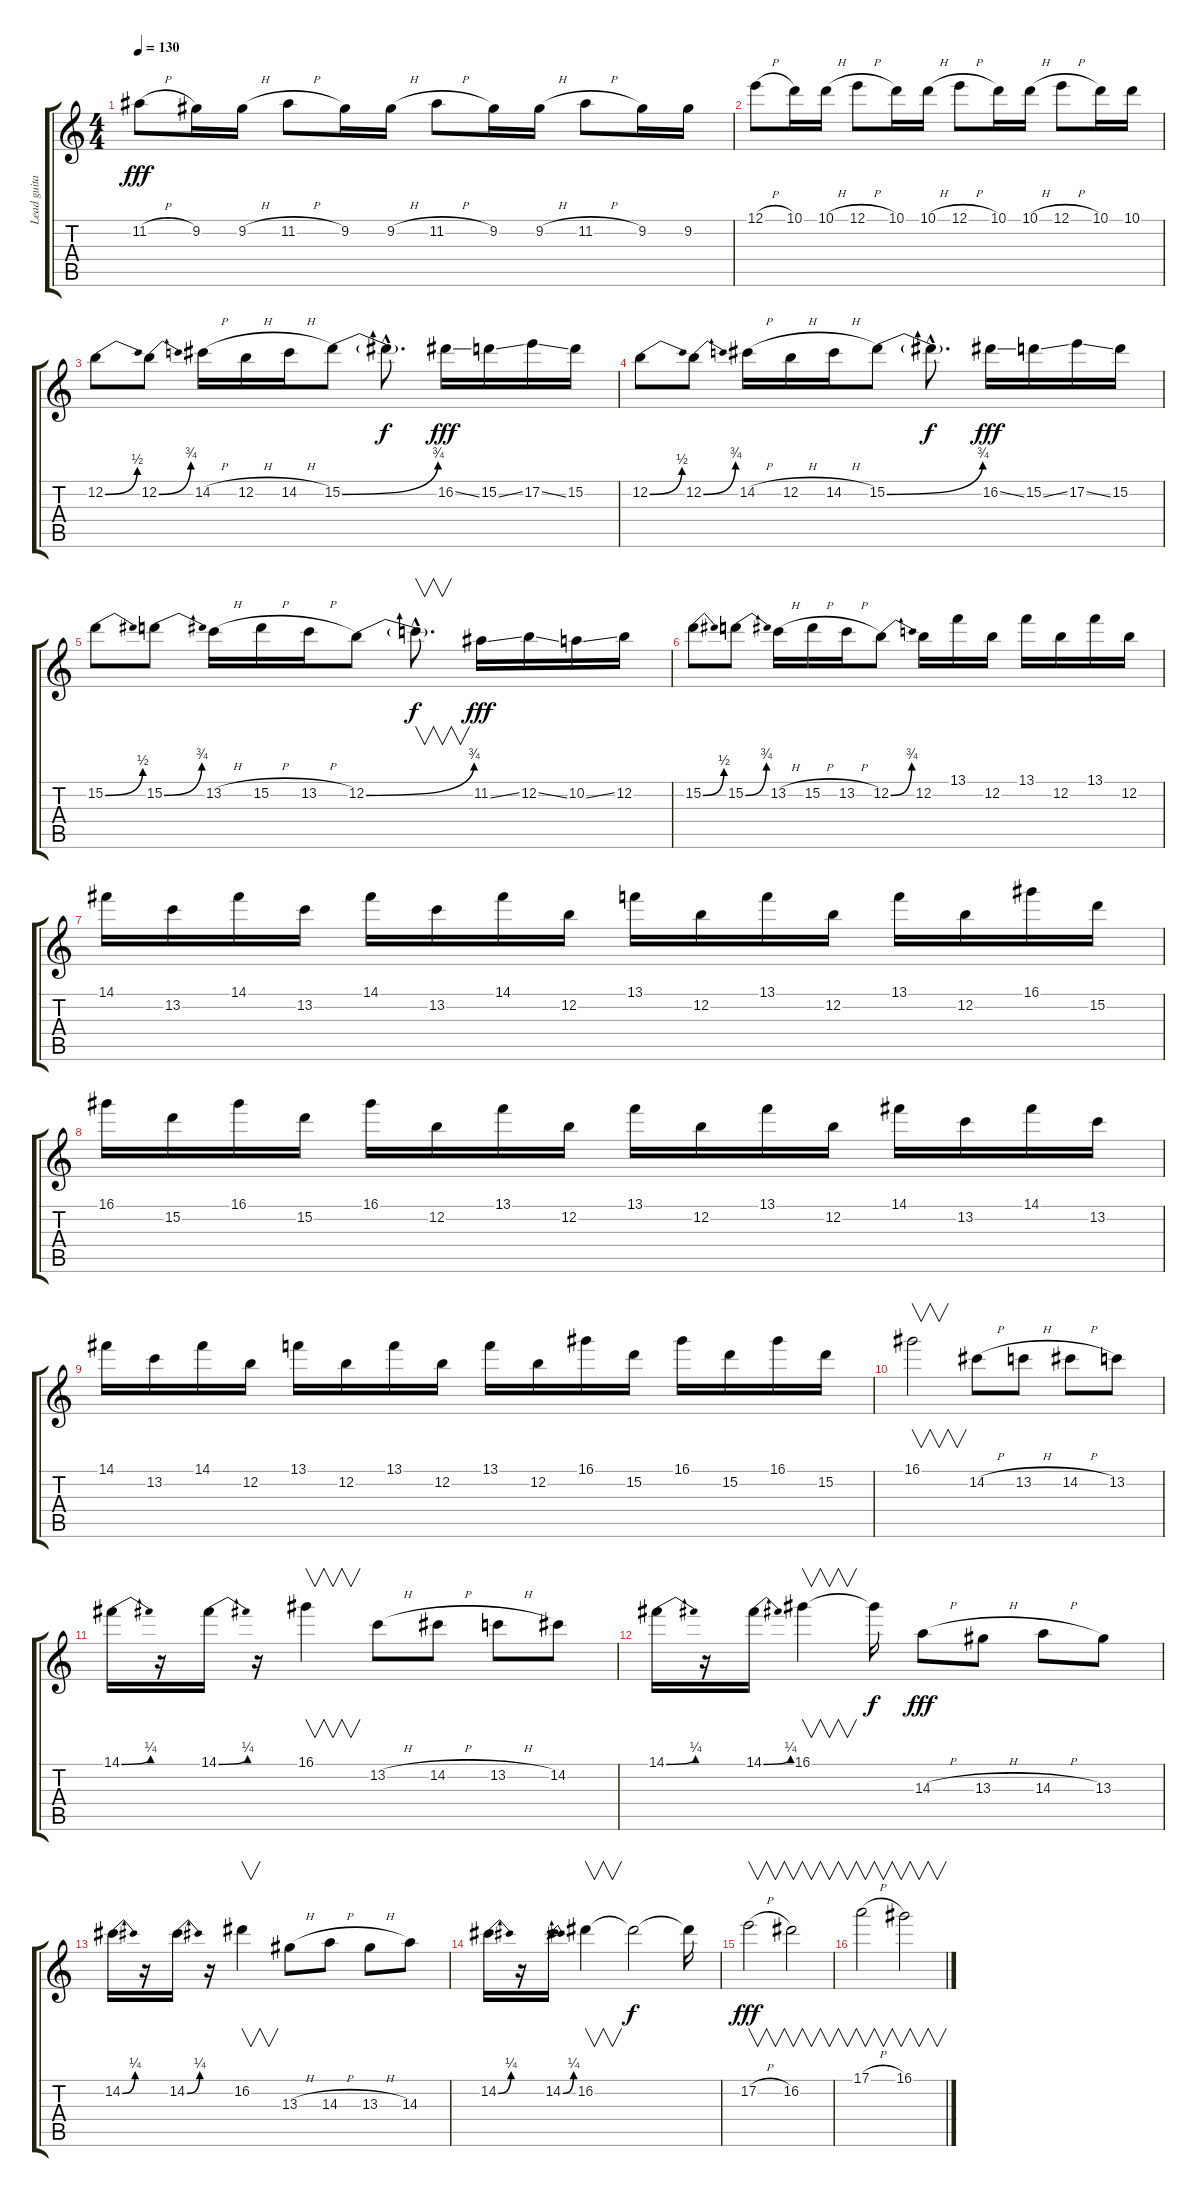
\track ("Lead guitar" "Lead guita") {instrument overdrivenguitar}
\staff {score tabs}
\tuning (E4 B3 G3 D3 A2 E2) {hide}
\ts (4 4)
\tempo 130
\clef g2
\ks c
11.2{h}.8{dy fff} 9.2.16 9.2{h}.16 11.2{h}.8 9.2.16 9.2{h}.16 11.2{h}.8 9.2.16 9.2{h}.16 11.2{h}.8 9.2.16 9.2.16 |
12.1{h}.8 10.1.16 10.1{h}.16 12.1{h}.8 10.1.16 10.1{h}.16 12.1{h}.8 10.1.16 10.1{h}.16 12.1{h}.8 10.1.16 10.1.16 |
12.2{be (bend 0 0 60 2)}.8 12.2{be (bend 0 0 60 3)}.8 14.2{h}.16 12.2{h}.16 14.2{h}.16 15.2{be (bend 0 0 60 3)}.8 15.2{hac t}.8{d dy f} 16.2{ss}.16{dy fff} 15.2{ss}.16 17.2{ss}.16 15.2.16 |
12.2{be (bend 0 0 60 2)}.8 12.2{be (bend 0 0 60 3)}.8 14.2{h}.16 12.2{h}.16 14.2{h}.16 15.2{be (bend 0 0 60 3)}.8 15.2{hac t}.8{d dy f} 16.2{ss}.16{dy fff} 15.2{ss}.16 17.2{ss}.16 15.2.16 |
15.2{be (bend 0 0 60 2)}.8 15.2{be (bend 0 0 60 3)}.8 13.2{h}.16 15.2{h}.16 13.2{h}.16 12.2{be (bend 0 0 60 3)}.8 12.2{hac t}.8{v d dy f} 11.2{ss}.16{dy fff} 12.2{ss}.16 10.2{ss}.16 12.2.16 |
15.2{be (bend 0 0 60 2)}.8 15.2{be (bend 0 0 60 3)}.8 13.2{h}.16 15.2{h}.16 13.2{h}.16 12.2{be (bend 0 0 60 3)}.8 12.2.16 13.1.16 12.2.16 13.1.16 12.2.16 13.1.16 12.2.16 |
14.1.16 13.2.16 14.1.16 13.2.16 14.1.16 13.2.16 14.1.16 12.2.16 13.1.16 12.2.16 13.1.16 12.2.16 13.1.16 12.2.16 16.1.16 15.2.16 |
16.1.16 15.2.16 16.1.16 15.2.16 16.1.16 12.2.16 13.1.16 12.2.16 13.1.16 12.2.16 13.1.16 12.2.16 14.1.16 13.2.16 14.1.16 13.2.16 |
14.1.16 13.2.16 14.1.16 12.2.16 13.1.16 12.2.16 13.1.16 12.2.16 13.1.16 12.2.16 16.1.16 15.2.16 16.1.16 15.2.16 16.1.16 15.2.16 |
16.1.2{v} 14.2{h}.8 13.2{h}.8 14.2{h}.8 13.2.8 |
14.1{be (bend 0 0 60 1)}.16 r.16 14.1{be (bend 0 0 60 1)}.16 r.16 16.1.4{v} 13.2{h}.8 14.2{h}.8 13.2{h}.8 14.2.8 |
14.1{be (bend 0 0 60 1)}.16 r.16 14.1{be (bend 0 0 60 1)}.16 16.1.4{v} 16.1{t}.16{dy f} 14.3{h}.8{dy fff} 13.3{h}.8 14.3{h}.8 13.3.8 |
14.2{be (bend 0 0 60 1)}.16 r.16 14.2{be (bend 0 0 60 1)}.16 r.16 16.2.4{v} 13.3{h}.8 14.3{h}.8 13.3{h}.8 14.3.8 |
14.2{be (bend 0 0 60 1)}.16 r.16 14.2{be (bend 0 0 60 1)}.16 16.2.4{v} 16.2{t}.2{dy f} 16.2{t}.16 |
17.2{h}.2{v dy fff} 16.2.2{v} |
17.1{h}.2{v} 16.1.2{v}
